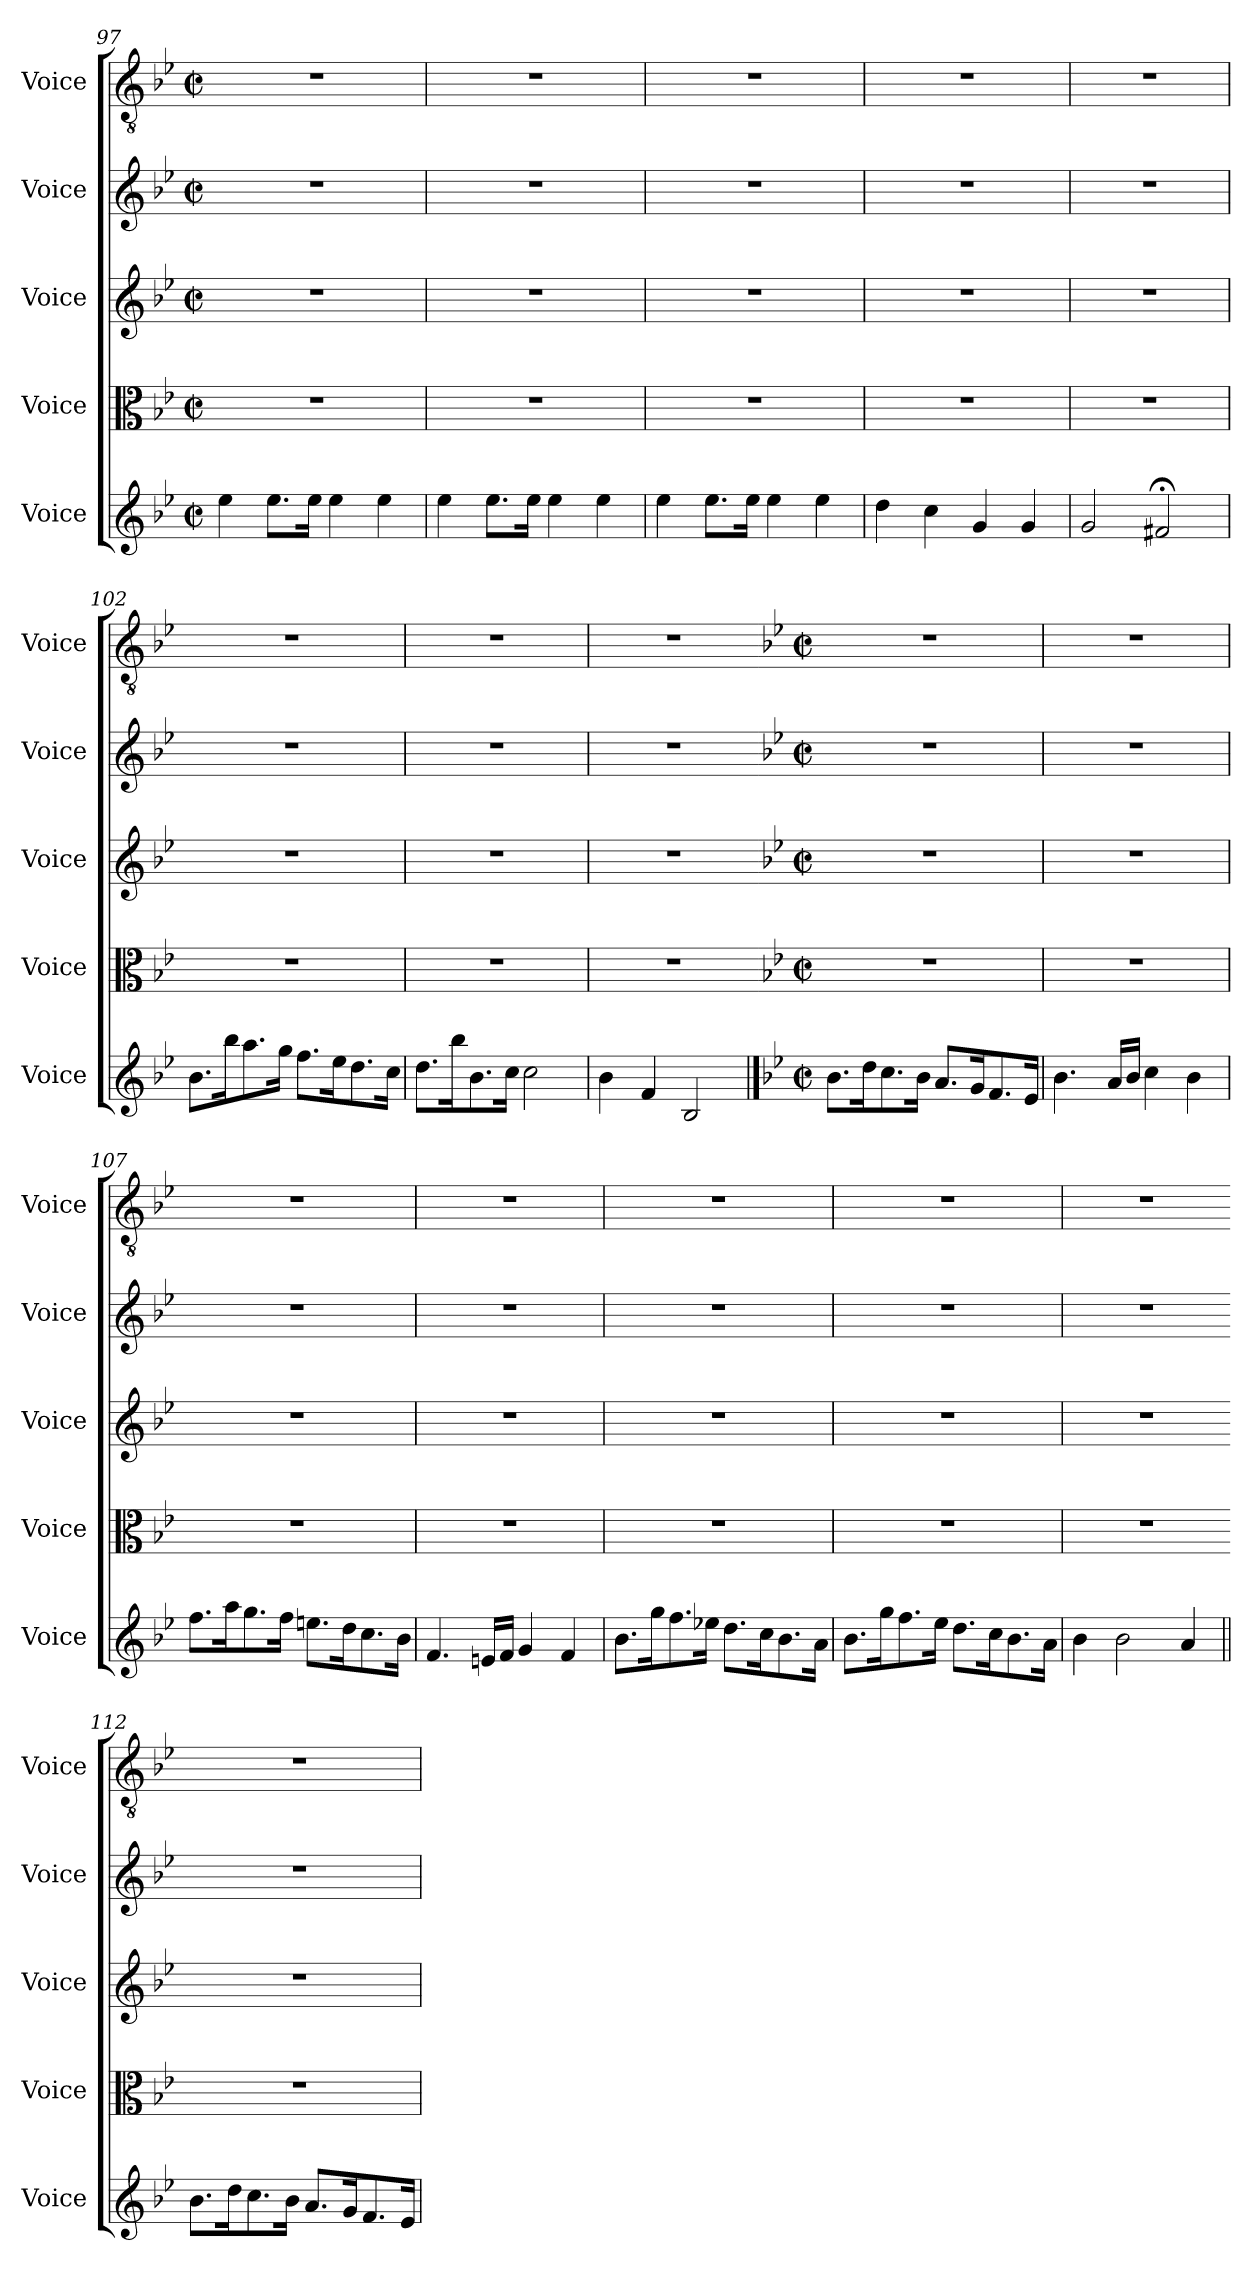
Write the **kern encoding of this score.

**kern	**kern	**kern	**kern	**kern
*part5	*part4	*part3	*part2	*part1
*staff5	*staff4	*staff3	*staff2	*staff1
*I"Voice	*I"Voice	*I"Voice	*I"Voice	*I"Voice
*I'Voice	*I'Voice	*I'Voice	*I'Voice	*I'Voice
*clefG2	*clefC3	*clefG2	*clefG2	*clefGv2
*k[b-e-]	*k[b-e-]	*k[b-e-]	*k[b-e-]	*k[b-e-]
*M2/2	*M2/2	*M2/2	*M2/2	*M2/2
*met(c|)	*met(c|)	*met(c|)	*met(c|)	*met(c|)
=97	=97	=97	=97	=97
4ee-\	1r	1r	1r	1r
8.ee-\L	.	.	.	.
16ee-\Jk	.	.	.	.
4ee-\	.	.	.	.
4ee-\	.	.	.	.
!!LO:LB:g=z
=98	=98	=98	=98	=98
4ee-\	1r	1r	1r	1r
8.ee-\L	.	.	.	.
16ee-\Jk	.	.	.	.
4ee-\	.	.	.	.
4ee-\	.	.	.	.
=99	=99	=99	=99	=99
4ee-\	1r	1r	1r	1r
8.ee-\L	.	.	.	.
16ee-\Jk	.	.	.	.
4ee-\	.	.	.	.
4ee-\	.	.	.	.
=100	=100	=100	=100	=100
4dd\	1r	1r	1r	1r
4cc\	.	.	.	.
4g/	.	.	.	.
4g/	.	.	.	.
=101	=101	=101	=101	=101
2g/	1r	1r	1r	1r
2f#X;</	.	.	.	.
!!LO:LB:g=z
=102	=102	=102	=102	=102
8.b-\L	1r	1r	1r	1r
16bb-\k	.	.	.	.
8.aa\	.	.	.	.
16gg\Jk	.	.	.	.
8.ff\L	.	.	.	.
16ee-\k	.	.	.	.
8.dd\	.	.	.	.
16cc\Jk	.	.	.	.
=103	=103	=103	=103	=103
8.dd\L	1r	1r	1r	1r
16bb-\k	.	.	.	.
8.b-\	.	.	.	.
16cc\Jk	.	.	.	.
2cc\	.	.	.	.
=104	=104	=104	=104	=104
4b-\	1r	1r	1r	1r
4f/	.	.	.	.
2B-/	.	.	.	.
!!LO:PB:g=z
==105	=105	=105	=105	=105
*k[b-e-]	*k[b-e-]	*k[b-e-]	*k[b-e-]	*k[b-e-]
*M2/2	*M2/2	*M2/2	*M2/2	*M2/2
*met(c|)	*met(c|)	*met(c|)	*met(c|)	*met(c|)
8.b-\L	1r	1r	1r	1r
16dd\k	.	.	.	.
8.cc\	.	.	.	.
16b-\Jk	.	.	.	.
8.a/L	.	.	.	.
16g/k	.	.	.	.
8.f/	.	.	.	.
16e-/Jk	.	.	.	.
=106	=106	=106	=106	=106
4.b-\	1r	1r	1r	1r
16a/LL	.	.	.	.
16b-/JJ	.	.	.	.
4cc\	.	.	.	.
4b-\	.	.	.	.
!!LO:LB:g=z
=107	=107	=107	=107	=107
8.ff\L	1r	1r	1r	1r
16aa\k	.	.	.	.
8.gg\	.	.	.	.
16ff\Jk	.	.	.	.
8.een\L	.	.	.	.
16dd\k	.	.	.	.
8.cc\	.	.	.	.
16b-\Jk	.	.	.	.
=108	=108	=108	=108	=108
4.f/	1r	1r	1r	1r
16en/LL	.	.	.	.
16f/JJ	.	.	.	.
4g/	.	.	.	.
4f/	.	.	.	.
!!LO:LB:g=z
=109	=109	=109	=109	=109
8.b-\L	1r	1r	1r	1r
16gg\k	.	.	.	.
8.ff\	.	.	.	.
16ee-X\Jk	.	.	.	.
8.dd\L	.	.	.	.
16cc\k	.	.	.	.
8.b-\	.	.	.	.
16a\Jk	.	.	.	.
=110	=110	=110	=110	=110
8.b-\L	1r	1r	1r	1r
16gg\k	.	.	.	.
8.ff\	.	.	.	.
16ee-\Jk	.	.	.	.
8.dd\L	.	.	.	.
16cc\k	.	.	.	.
8.b-\	.	.	.	.
16a\Jk	.	.	.	.
!!LO:LB:g=z
=111	=111	=111	=111	=111
4b-\	1r	1r	1r	1r
2b-\	.	.	.	.
4a/	.	.	.	.
=112||	=112	=112	=112	=112
8.b-\L	1r	1r	1r	1r
16dd\k	.	.	.	.
8.cc\	.	.	.	.
16b-\Jk	.	.	.	.
8.a/L	.	.	.	.
16g/k	.	.	.	.
8.f/	.	.	.	.
16e-/Jk	.	.	.	.
=	=	=	=	=
*-	*-	*-	*-	*-
